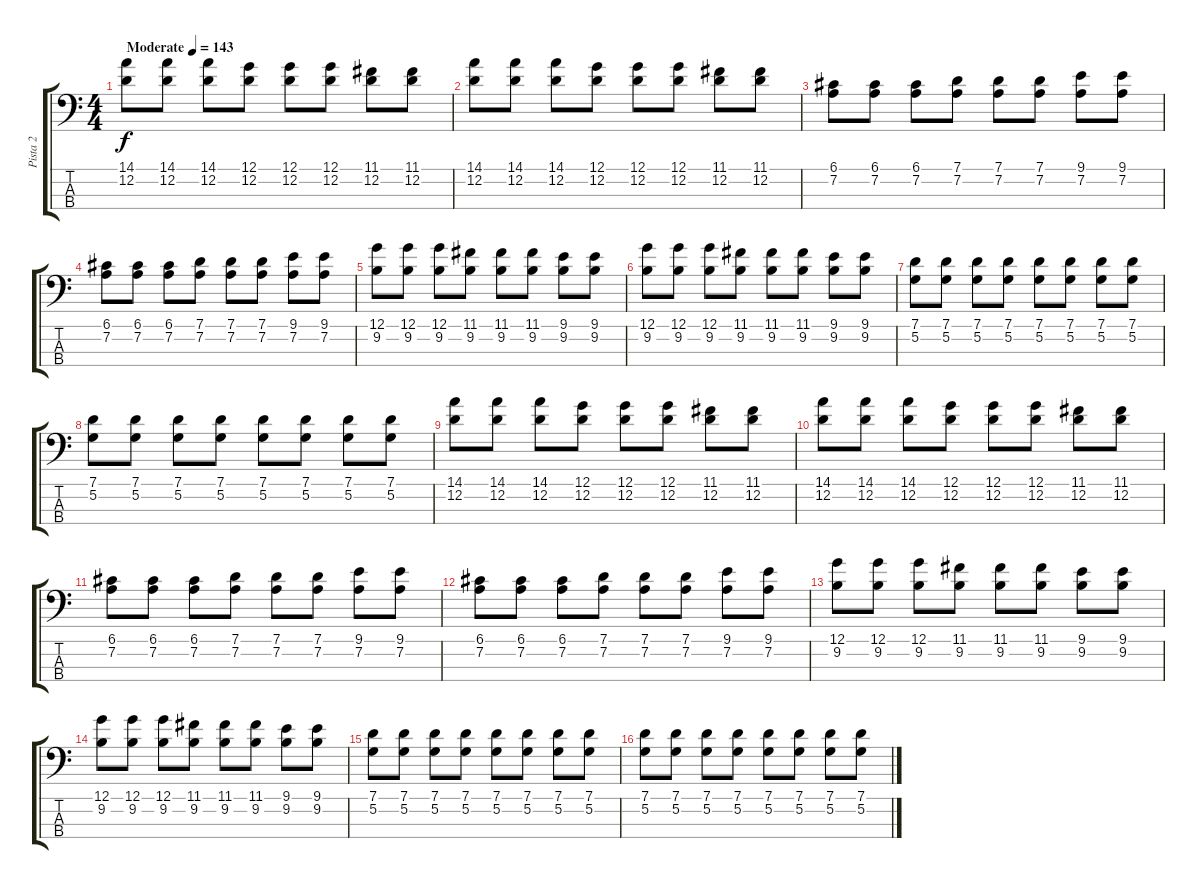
\track ("Pista 2" "Pista 2") {instrument electricbasspick}
\staff {score tabs}
\tuning (G2 D2 A1 E1) {hide}
\ts (4 4)
\tempo (143 "Moderate")
\clef f4
\ks c
(14.1 12.2).8{dy f instrument electricbasspick} (14.1 12.2).8 (14.1 12.2).8 (12.1 12.2).8 (12.1 12.2).8 (12.1 12.2).8 (11.1 12.2).8 (11.1 12.2).8 |
(14.1 12.2).8 (14.1 12.2).8 (14.1 12.2).8 (12.1 12.2).8 (12.1 12.2).8 (12.1 12.2).8 (11.1 12.2).8 (11.1 12.2).8 |
(6.1 7.2).8 (6.1 7.2).8 (6.1 7.2).8 (7.1 7.2).8 (7.1 7.2).8 (7.1 7.2).8 (9.1 7.2).8 (9.1 7.2).8 |
(6.1 7.2).8 (6.1 7.2).8 (6.1 7.2).8 (7.1 7.2).8 (7.1 7.2).8 (7.1 7.2).8 (9.1 7.2).8 (9.1 7.2).8 |
(12.1 9.2).8 (12.1 9.2).8 (12.1 9.2).8 (11.1 9.2).8 (11.1 9.2).8 (11.1 9.2).8 (9.1 9.2).8 (9.1 9.2).8 |
(12.1 9.2).8 (12.1 9.2).8 (12.1 9.2).8 (11.1 9.2).8 (11.1 9.2).8 (11.1 9.2).8 (9.1 9.2).8 (9.1 9.2).8 |
(7.1 5.2).8 (7.1 5.2).8 (7.1 5.2).8 (7.1 5.2).8 (7.1 5.2).8 (7.1 5.2).8 (7.1 5.2).8 (7.1 5.2).8 |
(7.1 5.2).8 (7.1 5.2).8 (7.1 5.2).8 (7.1 5.2).8 (7.1 5.2).8 (7.1 5.2).8 (7.1 5.2).8 (7.1 5.2).8 |
(14.1 12.2).8 (14.1 12.2).8 (14.1 12.2).8 (12.1 12.2).8 (12.1 12.2).8 (12.1 12.2).8 (11.1 12.2).8 (11.1 12.2).8 |
(14.1 12.2).8 (14.1 12.2).8 (14.1 12.2).8 (12.1 12.2).8 (12.1 12.2).8 (12.1 12.2).8 (11.1 12.2).8 (11.1 12.2).8 |
(6.1 7.2).8 (6.1 7.2).8 (6.1 7.2).8 (7.1 7.2).8 (7.1 7.2).8 (7.1 7.2).8 (9.1 7.2).8 (9.1 7.2).8 |
(6.1 7.2).8 (6.1 7.2).8 (6.1 7.2).8 (7.1 7.2).8 (7.1 7.2).8 (7.1 7.2).8 (9.1 7.2).8 (9.1 7.2).8 |
(12.1 9.2).8 (12.1 9.2).8 (12.1 9.2).8 (11.1 9.2).8 (11.1 9.2).8 (11.1 9.2).8 (9.1 9.2).8 (9.1 9.2).8 |
(12.1 9.2).8 (12.1 9.2).8 (12.1 9.2).8 (11.1 9.2).8 (11.1 9.2).8 (11.1 9.2).8 (9.1 9.2).8 (9.1 9.2).8 |
(7.1 5.2).8 (7.1 5.2).8 (7.1 5.2).8 (7.1 5.2).8 (7.1 5.2).8 (7.1 5.2).8 (7.1 5.2).8 (7.1 5.2).8 |
(7.1 5.2).8 (7.1 5.2).8 (7.1 5.2).8 (7.1 5.2).8 (7.1 5.2).8 (7.1 5.2).8 (7.1 5.2).8 (7.1 5.2).8
